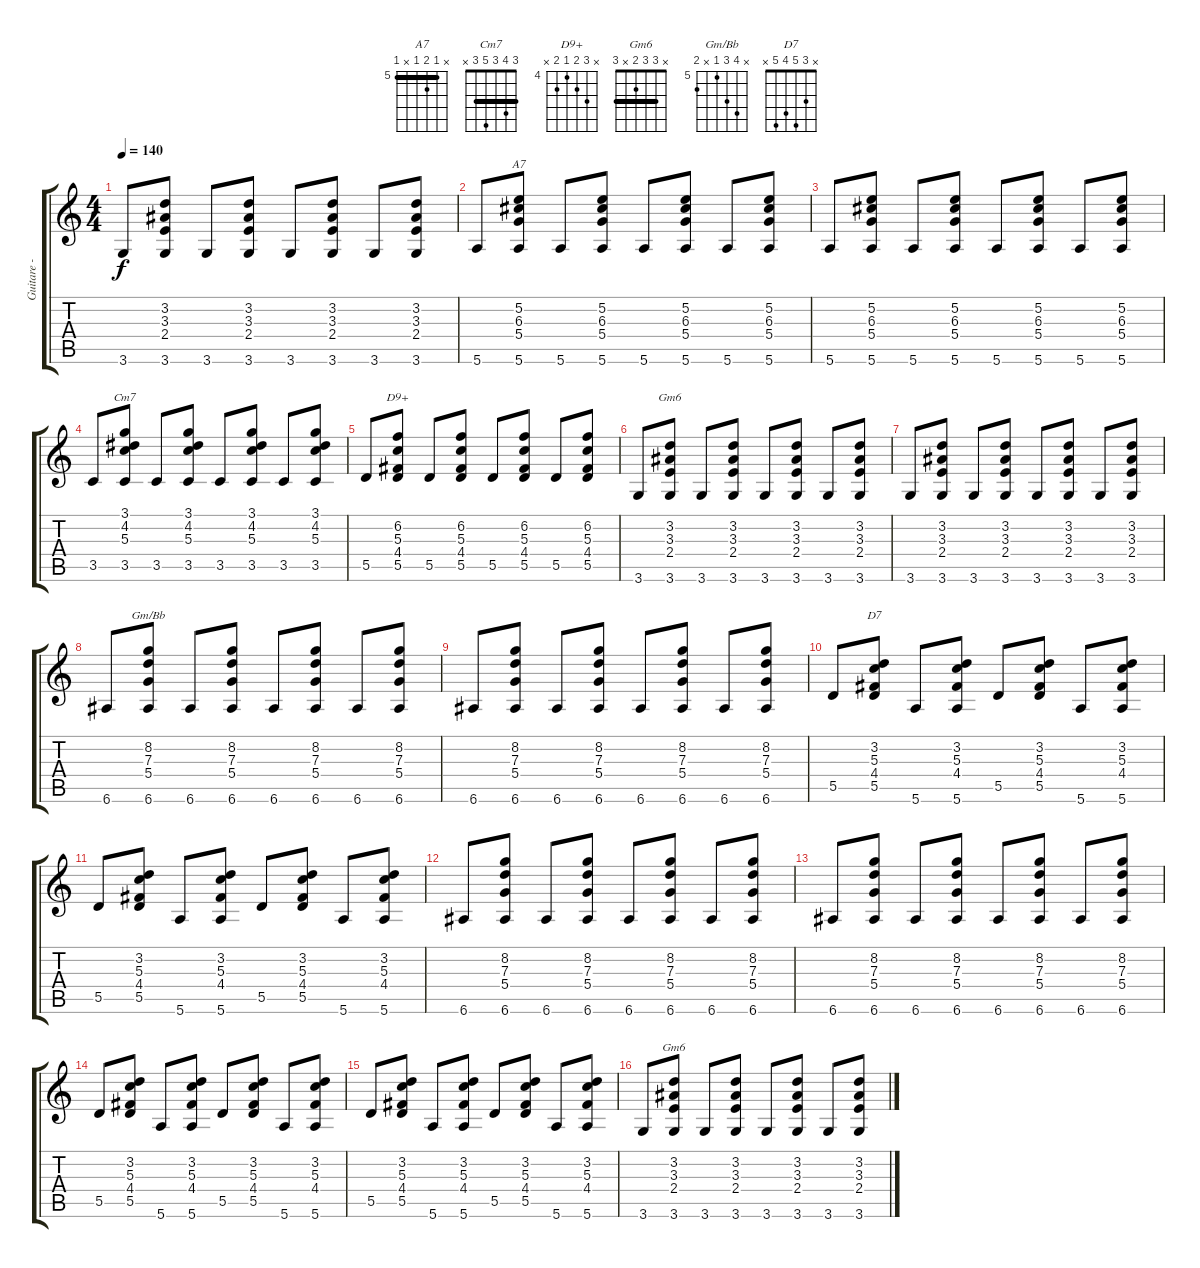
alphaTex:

\track ("Guitare - accompagement" "Guitare - ") {instrument acousticguitarsteel}
\staff {score tabs}
\tuning (E4 B3 G3 D3 A2 E2) {hide}
\chord ("A7" x 5 6 5 x 5) {firstfret 5 barre 5}
\chord ("Cm7" 3 4 3 5 3 x) {barre 3}
\chord ("D9+" x 6 5 4 5 x) {firstfret 4}
\chord ("Gm6" 0 3 3 2 x 3)
\chord ("Gm/Bb" x 8 7 5 x 6) {firstfret 5}
\chord ("D7" x 3 5 4 5 x)
\chord ("Gm6" x 3 3 2 x 3) {barre 3}
\ts (4 4)
\tempo 140
\clef g2
\ks c
3.6.8{dy f} (3.2 3.3 2.4 3.6).8 3.6.8 (3.2 3.3 2.4 3.6).8 3.6.8 (3.2 3.3 2.4 3.6).8 3.6.8 (3.2 3.3 2.4 3.6).8 |
5.6.8 (5.2 6.3 5.4 5.6).8{ch "A7"} 5.6.8 (5.2 6.3 5.4 5.6).8 5.6.8 (5.2 6.3 5.4 5.6).8 5.6.8 (5.2 6.3 5.4 5.6).8 |
5.6.8 (5.2 6.3 5.4 5.6).8 5.6.8 (5.2 6.3 5.4 5.6).8 5.6.8 (5.2 6.3 5.4 5.6).8 5.6.8 (5.2 6.3 5.4 5.6).8 |
3.5.8 (3.1 4.2 5.3 3.5).8{ch "Cm7"} 3.5.8 (3.1 4.2 5.3 3.5).8 3.5.8 (3.1 4.2 5.3 3.5).8 3.5.8 (3.1 4.2 5.3 3.5).8 |
5.5.8 (6.2 5.3 4.4 5.5).8{ch "D9+"} 5.5.8 (6.2 5.3 4.4 5.5).8 5.5.8 (6.2 5.3 4.4 5.5).8 5.5.8 (6.2 5.3 4.4 5.5).8 |
3.6.8 (3.2 3.3 2.4 3.6).8{ch "Gm6"} 3.6.8 (3.2 3.3 2.4 3.6).8 3.6.8 (3.2 3.3 2.4 3.6).8 3.6.8 (3.2 3.3 2.4 3.6).8 |
3.6.8 (3.2 3.3 2.4 3.6).8 3.6.8 (3.2 3.3 2.4 3.6).8 3.6.8 (3.2 3.3 2.4 3.6).8 3.6.8 (3.2 3.3 2.4 3.6).8 |
6.6.8 (8.2 7.3 5.4 6.6).8{ch "Gm/Bb"} 6.6.8 (8.2 7.3 5.4 6.6).8 6.6.8 (8.2 7.3 5.4 6.6).8 6.6.8 (8.2 7.3 5.4 6.6).8 |
6.6.8 (8.2 7.3 5.4 6.6).8 6.6.8 (8.2 7.3 5.4 6.6).8 6.6.8 (8.2 7.3 5.4 6.6).8 6.6.8 (8.2 7.3 5.4 6.6).8 |
5.5.8 (3.2 5.3 4.4 5.5).8{ch "D7"} 5.6.8 (3.2 5.3 4.4 5.6).8 5.5.8 (3.2 5.3 4.4 5.5).8 5.6.8 (3.2 5.3 4.4 5.6).8 |
5.5.8 (3.2 5.3 4.4 5.5).8 5.6.8 (3.2 5.3 4.4 5.6).8 5.5.8 (3.2 5.3 4.4 5.5).8 5.6.8 (3.2 5.3 4.4 5.6).8 |
6.6.8 (8.2 7.3 5.4 6.6).8 6.6.8 (8.2 7.3 5.4 6.6).8 6.6.8 (8.2 7.3 5.4 6.6).8 6.6.8 (8.2 7.3 5.4 6.6).8 |
6.6.8 (8.2 7.3 5.4 6.6).8 6.6.8 (8.2 7.3 5.4 6.6).8 6.6.8 (8.2 7.3 5.4 6.6).8 6.6.8 (8.2 7.3 5.4 6.6).8 |
5.5.8 (3.2 5.3 4.4 5.5).8 5.6.8 (3.2 5.3 4.4 5.6).8 5.5.8 (3.2 5.3 4.4 5.5).8 5.6.8 (3.2 5.3 4.4 5.6).8 |
5.5.8 (3.2 5.3 4.4 5.5).8 5.6.8 (3.2 5.3 4.4 5.6).8 5.5.8 (3.2 5.3 4.4 5.5).8 5.6.8 (3.2 5.3 4.4 5.6).8 |
3.6.8 (3.2 3.3 2.4 3.6).8{ch "Gm6"} 3.6.8 (3.2 3.3 2.4 3.6).8 3.6.8 (3.2 3.3 2.4 3.6).8 3.6.8 (3.2 3.3 2.4 3.6).8
